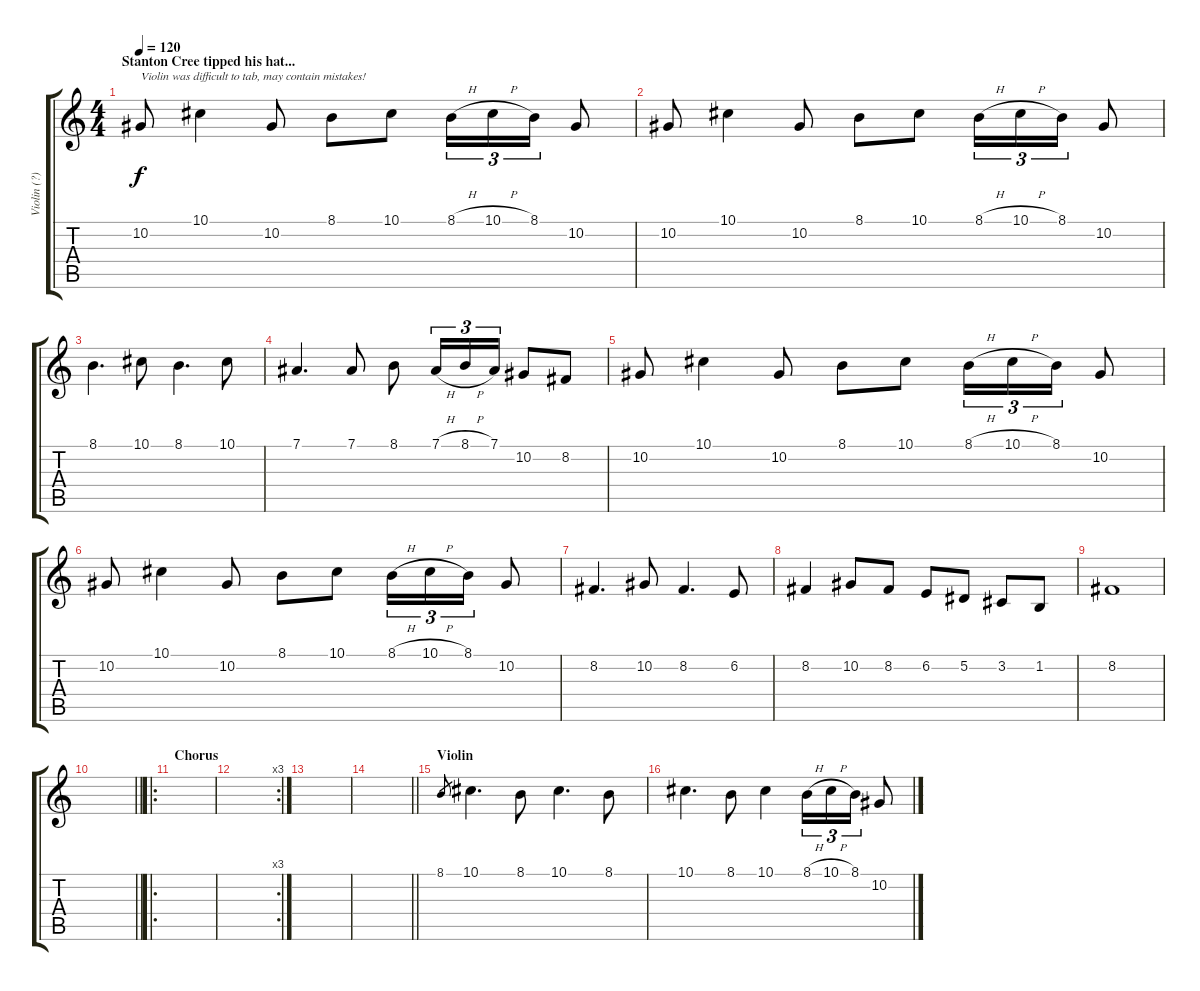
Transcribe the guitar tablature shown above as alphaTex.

\track ("Violin (?)" "Violin (?)") {instrument violin}
\staff {score tabs}
\tuning (Eb4 Bb3 Gb3 Db3 Ab2 Eb2) {hide}
\ts (4 4)
\section ("" "Stanton Cree tipped his hat...")
\tempo 120
\clef g2
\ks c
10.2.8{txt "Violin was difficult to tab, may contain mistakes!" dy f} 10.1.4 10.2.8 8.1.8 10.1.8 8.1{h}.16{tu (3 2)} 10.1{h}.16{tu (3 2)} 8.1.16{tu (3 2)} 10.2.8 |
10.2.8 10.1.4 10.2.8 8.1.8 10.1.8 8.1{h}.16{tu (3 2)} 10.1{h}.16{tu (3 2)} 8.1.16{tu (3 2)} 10.2.8 |
8.1.4{d} 10.1.8 8.1.4{d} 10.1.8 |
7.1.4{d} 7.1.8 8.1.8 7.1{h}.16{tu (3 2)} 8.1{h}.16{tu (3 2)} 7.1.16{tu (3 2)} 10.2.8 8.2.8 |
10.2.8 10.1.4 10.2.8 8.1.8 10.1.8 8.1{h}.16{tu (3 2)} 10.1{h}.16{tu (3 2)} 8.1.16{tu (3 2)} 10.2.8 |
10.2.8 10.1.4 10.2.8 8.1.8 10.1.8 8.1{h}.16{tu (3 2)} 10.1{h}.16{tu (3 2)} 8.1.16{tu (3 2)} 10.2.8 |
8.2.4{d} 10.2.8 8.2.4{d} 6.2.8 |
8.2.4 10.2.8 8.2.8 6.2.8 5.2.8 3.2.8 1.2.8 |
8.2.1 |
\barLineRight lightlight
|
\ro
\section ("" "Chorus")
|
\rc 3
|
|
\barLineRight lightlight
|
\section ("" "Violin")
8.1.8{gr} 10.1.4{d} 8.1.8 10.1.4{d} 8.1.8 |
10.1.4{d} 8.1.8 10.1.4 8.1{h}.16{tu (3 2)} 10.1{h}.16{tu (3 2)} 8.1.16{tu (3 2)} 10.2.8
